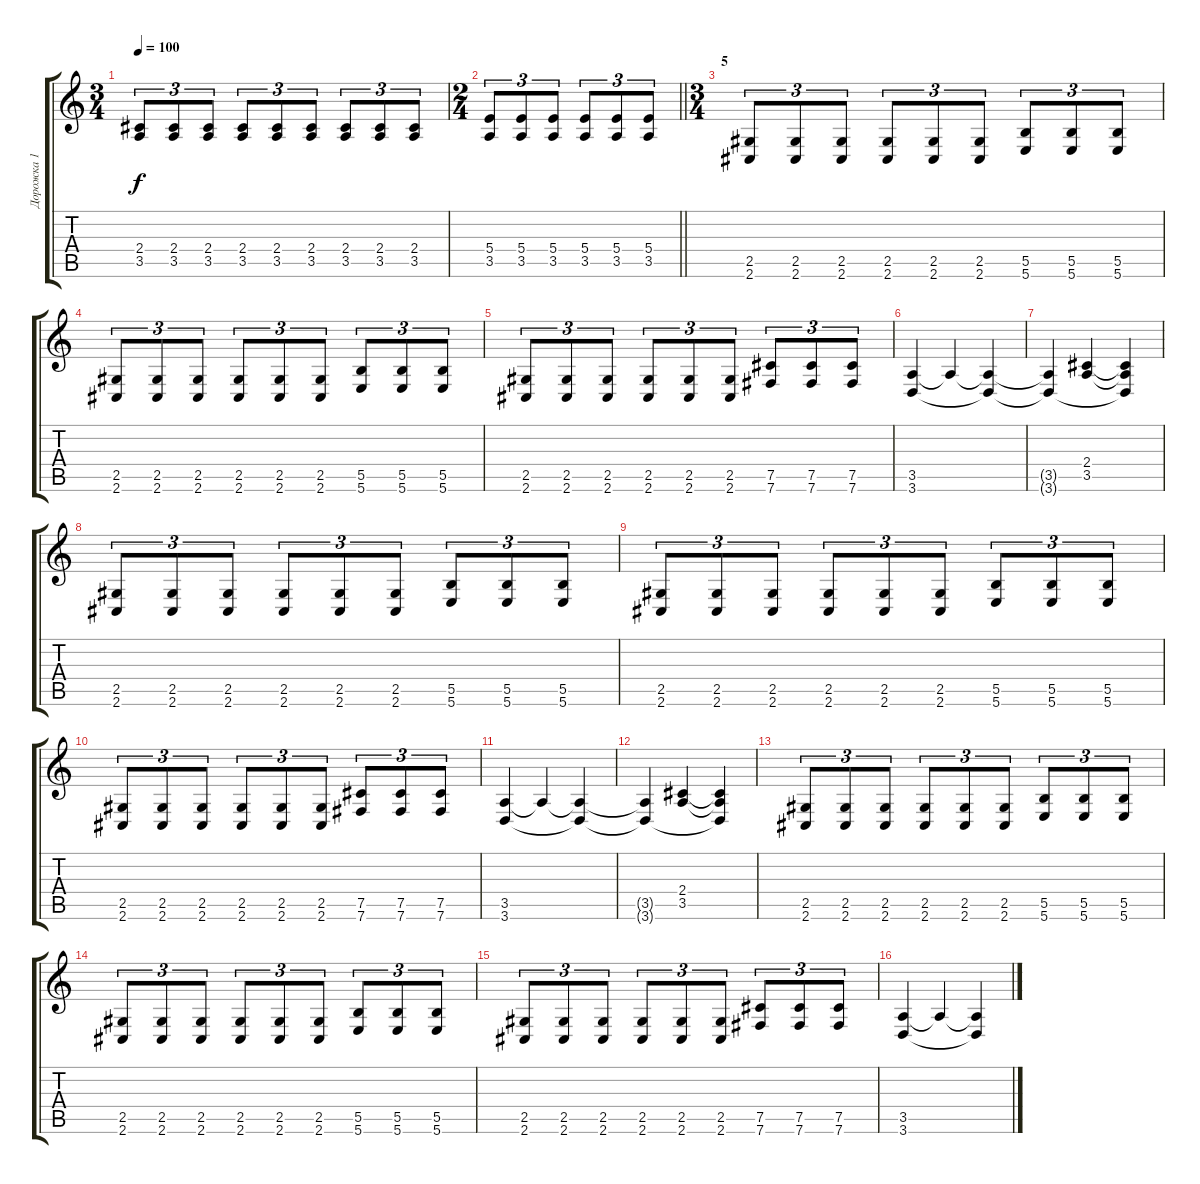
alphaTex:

\track ("Дорожка 1" "Дорожка 1") {instrument distortionguitar}
\staff {score tabs}
\tuning (Db4 Ab3 E3 B2 Gb2 B1) {hide}
\ts (3 4)
\tempo 100
\clef g2
\ks c
(2.4 3.5).8{tu (3 2) dy f} (2.4 3.5).8{tu (3 2)} (2.4 3.5).8{tu (3 2)} (2.4 3.5).8{tu (3 2)} (2.4 3.5).8{tu (3 2)} (2.4 3.5).8{tu (3 2)} (2.4 3.5).8{tu (3 2)} (2.4 3.5).8{tu (3 2)} (2.4 3.5).8{tu (3 2)} |
\ts (2 4)
\barLineRight lightlight
(5.4 3.5).8{tu (3 2)} (5.4 3.5).8{tu (3 2)} (5.4 3.5).8{tu (3 2)} (5.4 3.5).8{tu (3 2)} (5.4 3.5).8{tu (3 2)} (5.4 3.5).8{tu (3 2)} |
\ts (3 4)
\section ("" "5")
(2.5 2.6).8{tu (3 2)} (2.5 2.6).8{tu (3 2)} (2.5 2.6).8{tu (3 2)} (2.5 2.6).8{tu (3 2)} (2.5 2.6).8{tu (3 2)} (2.5 2.6).8{tu (3 2)} (5.5 5.6).8{tu (3 2)} (5.5 5.6).8{tu (3 2)} (5.5 5.6).8{tu (3 2)} |
(2.5 2.6).8{tu (3 2)} (2.5 2.6).8{tu (3 2)} (2.5 2.6).8{tu (3 2)} (2.5 2.6).8{tu (3 2)} (2.5 2.6).8{tu (3 2)} (2.5 2.6).8{tu (3 2)} (5.5 5.6).8{tu (3 2)} (5.5 5.6).8{tu (3 2)} (5.5 5.6).8{tu (3 2)} |
(2.5 2.6).8{tu (3 2)} (2.5 2.6).8{tu (3 2)} (2.5 2.6).8{tu (3 2)} (2.5 2.6).8{tu (3 2)} (2.5 2.6).8{tu (3 2)} (2.5 2.6).8{tu (3 2)} (7.5 7.6).8{tu (3 2)} (7.5 7.6).8{tu (3 2)} (7.5 7.6).8{tu (3 2)} |
(3.5 3.6).4 3.5{t}.4 (3.5{t} 3.6{t}).4 |
(3.5{t} 3.6{t}).4 (2.4 3.5).4 (2.4{t} 3.5{t} 3.6{t}).4 |
(2.5 2.6).8{tu (3 2)} (2.5 2.6).8{tu (3 2)} (2.5 2.6).8{tu (3 2)} (2.5 2.6).8{tu (3 2)} (2.5 2.6).8{tu (3 2)} (2.5 2.6).8{tu (3 2)} (5.5 5.6).8{tu (3 2)} (5.5 5.6).8{tu (3 2)} (5.5 5.6).8{tu (3 2)} |
(2.5 2.6).8{tu (3 2)} (2.5 2.6).8{tu (3 2)} (2.5 2.6).8{tu (3 2)} (2.5 2.6).8{tu (3 2)} (2.5 2.6).8{tu (3 2)} (2.5 2.6).8{tu (3 2)} (5.5 5.6).8{tu (3 2)} (5.5 5.6).8{tu (3 2)} (5.5 5.6).8{tu (3 2)} |
(2.5 2.6).8{tu (3 2)} (2.5 2.6).8{tu (3 2)} (2.5 2.6).8{tu (3 2)} (2.5 2.6).8{tu (3 2)} (2.5 2.6).8{tu (3 2)} (2.5 2.6).8{tu (3 2)} (7.5 7.6).8{tu (3 2)} (7.5 7.6).8{tu (3 2)} (7.5 7.6).8{tu (3 2)} |
(3.5 3.6).4 3.5{t}.4 (3.5{t} 3.6{t}).4 |
(3.5{t} 3.6{t}).4 (2.4 3.5).4 (2.4{t} 3.5{t} 3.6{t}).4 |
(2.5 2.6).8{tu (3 2)} (2.5 2.6).8{tu (3 2)} (2.5 2.6).8{tu (3 2)} (2.5 2.6).8{tu (3 2)} (2.5 2.6).8{tu (3 2)} (2.5 2.6).8{tu (3 2)} (5.5 5.6).8{tu (3 2)} (5.5 5.6).8{tu (3 2)} (5.5 5.6).8{tu (3 2)} |
(2.5 2.6).8{tu (3 2)} (2.5 2.6).8{tu (3 2)} (2.5 2.6).8{tu (3 2)} (2.5 2.6).8{tu (3 2)} (2.5 2.6).8{tu (3 2)} (2.5 2.6).8{tu (3 2)} (5.5 5.6).8{tu (3 2)} (5.5 5.6).8{tu (3 2)} (5.5 5.6).8{tu (3 2)} |
(2.5 2.6).8{tu (3 2)} (2.5 2.6).8{tu (3 2)} (2.5 2.6).8{tu (3 2)} (2.5 2.6).8{tu (3 2)} (2.5 2.6).8{tu (3 2)} (2.5 2.6).8{tu (3 2)} (7.5 7.6).8{tu (3 2)} (7.5 7.6).8{tu (3 2)} (7.5 7.6).8{tu (3 2)} |
(3.5 3.6).4 3.5{t}.4 (3.5{t} 3.6{t}).4
